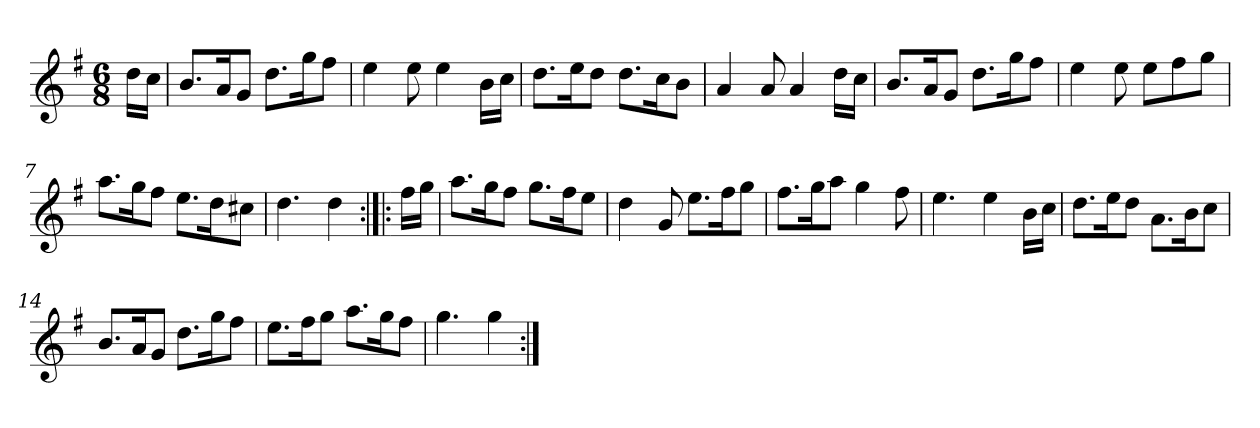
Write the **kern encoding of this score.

**kern
*part1
*staff1
*clefG2
*k[f#]
*G:
*M6/8
*MM120
=
16dd\LL
16cc\JJ
=1
8.b/L
16a/K
8g/J
8.dd\L
16gg\K
8ff#\J
=2
4ee
8ee
4ee
16b\LL
16cc\JJ
=3
8.dd\L
16ee\K
8dd\J
8.dd\L
16cc\K
8b\J
=4
4a
8a
4a
16dd\LL
16cc\JJ
=5
8.b/L
16a/K
8g/J
8.dd\L
16gg\K
8ff#\J
=6
4ee
8ee
8ee\L
8ff#\
8gg\J
=7
8.aa\L
16gg\K
8ff#\J
8.ee\L
16dd\K
8cc#X\J
=8
4.dd
4dd
=:|!|:
16ff#\LL
16gg\JJ
=9
8.aa\L
16gg\K
8ff#\J
8.gg\L
16ff#\K
8ee\J
=10
4dd
8g
8.ee\L
16ff#\K
8gg\J
=11
8.ff#\L
16gg\K
8aa\J
4gg
8ff#
=12
4.ee
4ee
16b\LL
16cc\JJ
=13
8.dd\L
16ee\K
8dd\J
8.a\L
16b\K
8cc\J
=14
8.b/L
16a/K
8g/J
8.dd\L
16gg\K
8ff#\J
=15
8.ee\L
16ff#\K
8gg\J
8.aa\L
16gg\K
8ff#\J
=16
4.gg
4gg
=:|!
*-
